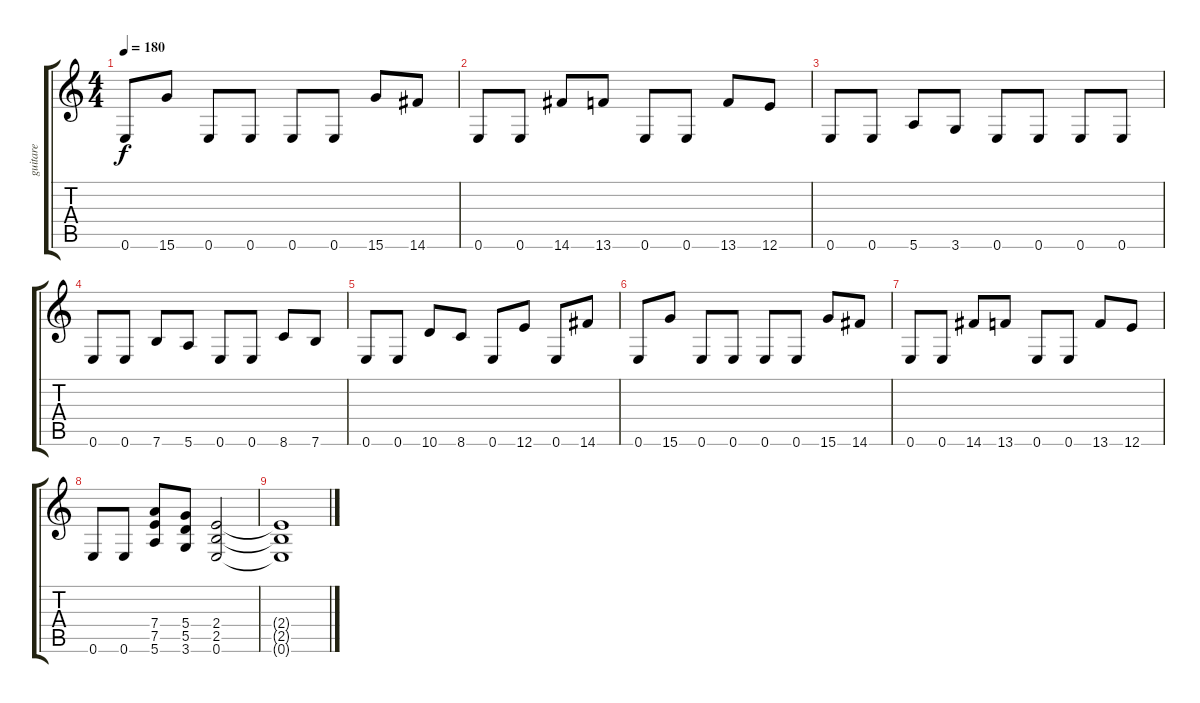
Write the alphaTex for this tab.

\track ("guitare" "guitare") {instrument distortionguitar}
\staff {score tabs}
\tuning (E4 B3 G3 D3 A2 E2) {hide}
\ts (4 4)
\tempo 180
\clef g2
\ks c
0.6.8{dy f} 15.6.8 0.6.8 0.6.8 0.6.8 0.6.8 15.6.8 14.6.8 |
0.6.8 0.6.8 14.6.8 13.6.8 0.6.8 0.6.8 13.6.8 12.6.8 |
0.6.8 0.6.8 5.6.8 3.6.8 0.6.8 0.6.8 0.6.8 0.6.8 |
0.6.8 0.6.8 7.6.8 5.6.8 0.6.8 0.6.8 8.6.8 7.6.8 |
0.6.8 0.6.8 10.6.8 8.6.8 0.6.8 12.6.8 0.6.8 14.6.8 |
0.6.8 15.6.8 0.6.8 0.6.8 0.6.8 0.6.8 15.6.8 14.6.8 |
0.6.8 0.6.8 14.6.8 13.6.8 0.6.8 0.6.8 13.6.8 12.6.8 |
0.6.8 0.6.8 (7.4 7.5 5.6).8 (5.4 5.5 3.6).8 (2.4 2.5 0.6).2 |
(2.4{t} 2.5{t} 0.6{t}).1
